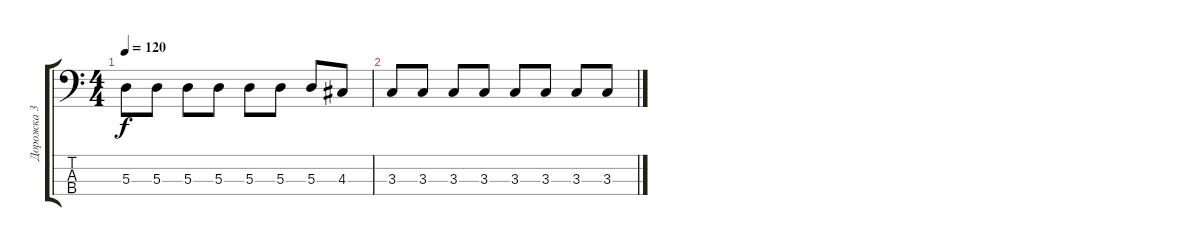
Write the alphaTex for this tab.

\track ("Дорожка 3" "Дорожка 3") {instrument acousticbass}
\staff {score tabs}
\tuning (G2 D2 A1 E1) {hide}
\ts (4 4)
\tempo 120
\clef f4
\ks c
5.3.8{dy f} 5.3.8 5.3.8 5.3.8 5.3.8 5.3.8 5.3.8 4.3.8 |
3.3.8 3.3.8 3.3.8 3.3.8 3.3.8 3.3.8 3.3.8 3.3.8
